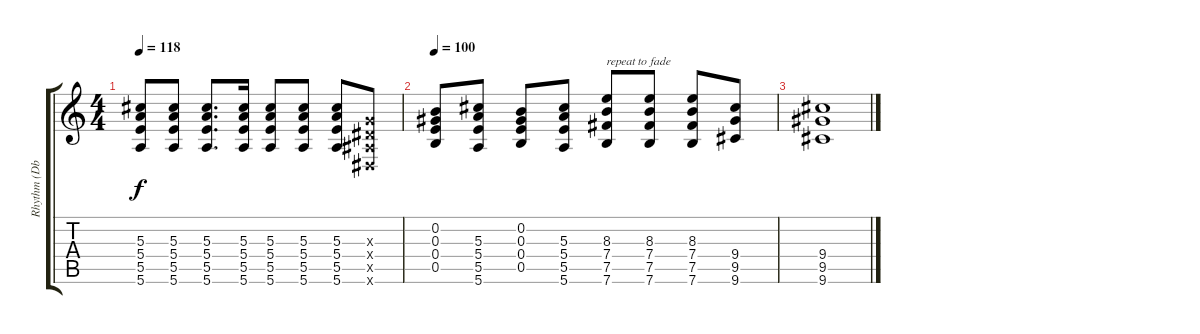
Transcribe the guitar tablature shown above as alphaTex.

\track ("Rhythm (Dbl Track)" "Rhythm (Db") {instrument electricguitarjazz}
\staff {score tabs}
\tuning (E4 B3 Ab3 E3 B2 E2) {hide}
\ts (4 4)
\tempo 118
\clef g2
\ks c
(5.3 5.4 5.5 5.6).8{dy f} (5.3 5.4 5.5 5.6).8 (5.3 5.4 5.5 5.6).8{d} (5.3 5.4 5.5 5.6).16 (5.3 5.4 5.5 5.6).8 (5.3 5.4 5.5 5.6).8 (5.3 5.4 5.5 5.6).8 (-1.3{x} -1.4{x} -1.5{x} -1.6{x}).8 |
\tempo 100
(0.2 0.3 0.4 0.5).8 (5.3 5.4 5.5 5.6).8 (0.2 0.3 0.4 0.5).8 (5.3 5.4 5.5 5.6).8 (8.3 7.4 7.5 7.6).8{txt "repeat to fade"} (8.3 7.4 7.5 7.6).8 (8.3 7.4 7.5 7.6).8 (9.4 9.5 9.6).8 |
(9.4 9.5 9.6).1
